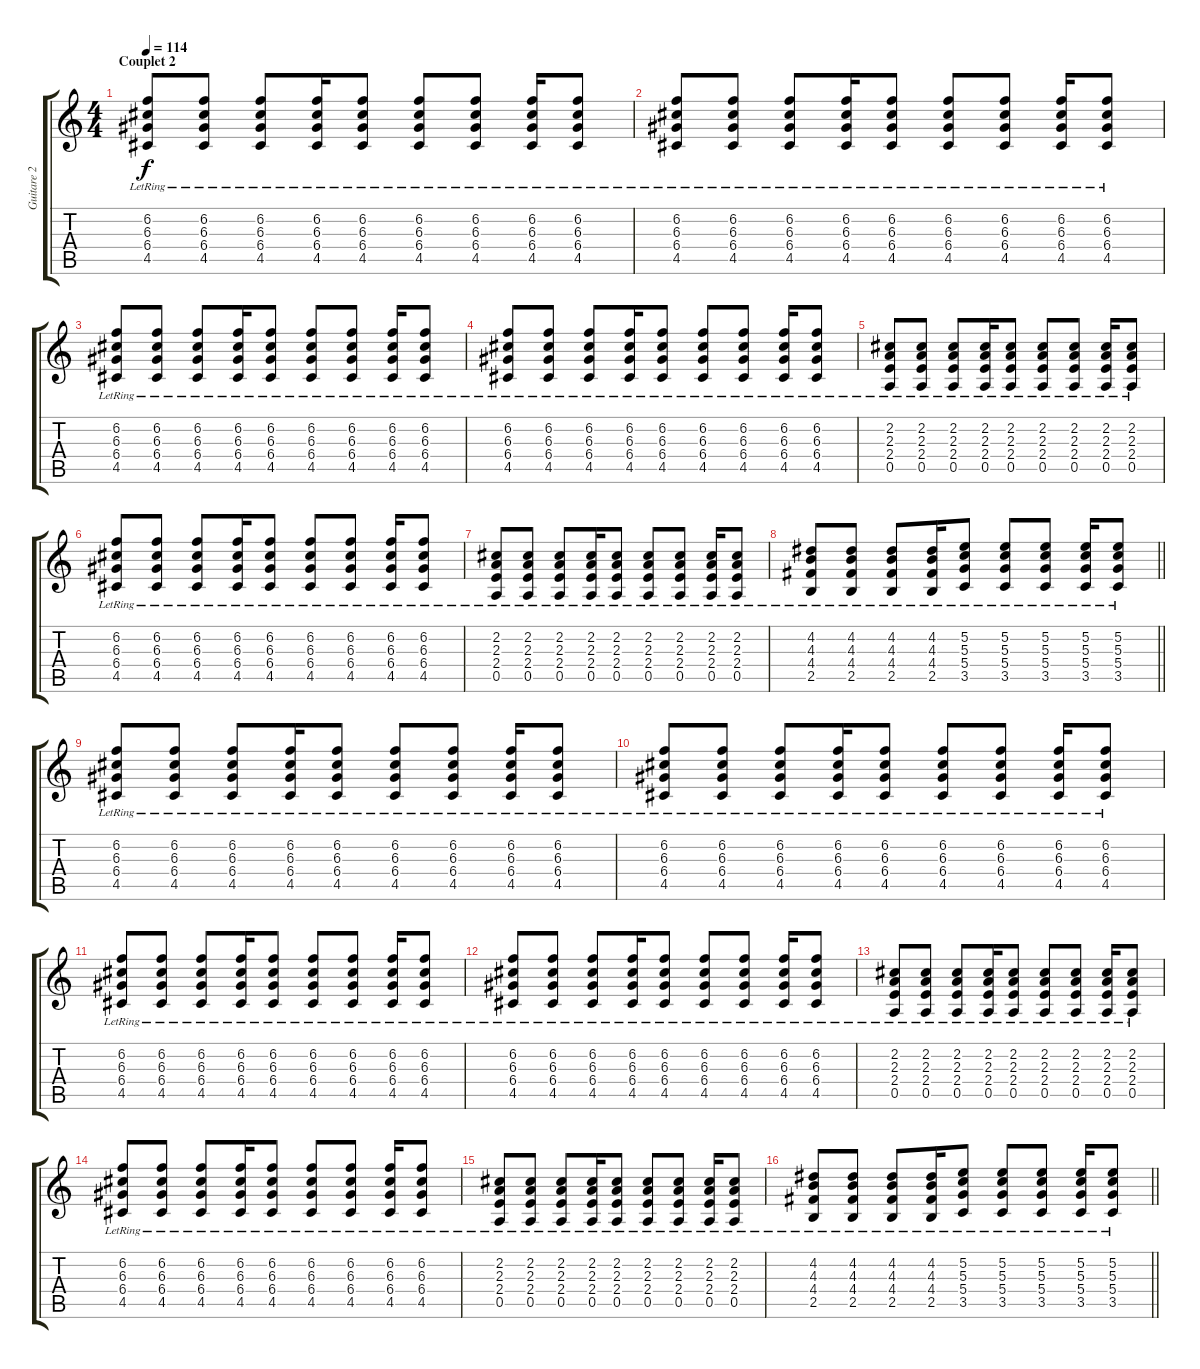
\track ("Guitare 2" "Guitare 2") {instrument overdrivenguitar}
\staff {score tabs}
\tuning (E4 B3 G3 D3 A2 E2) {hide}
\ts (4 4)
\section ("" "Couplet 2")
\tempo 114
\clef g2
\ks c
(6.2{lr} 6.3{lr} 6.4{lr} 4.5{lr}).8{dy f volume 8 instrument electricguitarclean} (6.2{lr} 6.3{lr} 6.4{lr} 4.5{lr}).8 (6.2{lr} 6.3{lr} 6.4{lr} 4.5{lr}).8 (6.2{lr} 6.3{lr} 6.4{lr} 4.5{lr}).16 (6.2{lr} 6.3{lr} 6.4{lr} 4.5{lr}).8 (6.2{lr} 6.3{lr} 6.4{lr} 4.5{lr}).8 (6.2{lr} 6.3{lr} 6.4{lr} 4.5{lr}).8 (6.2{lr} 6.3{lr} 6.4{lr} 4.5{lr}).16 (6.2{lr} 6.3{lr} 6.4{lr} 4.5{lr}).8 |
(6.2{lr} 6.3{lr} 6.4{lr} 4.5{lr}).8 (6.2{lr} 6.3{lr} 6.4{lr} 4.5{lr}).8 (6.2{lr} 6.3{lr} 6.4{lr} 4.5{lr}).8 (6.2{lr} 6.3{lr} 6.4{lr} 4.5{lr}).16 (6.2{lr} 6.3{lr} 6.4{lr} 4.5{lr}).8 (6.2{lr} 6.3{lr} 6.4{lr} 4.5{lr}).8 (6.2{lr} 6.3{lr} 6.4{lr} 4.5{lr}).8 (6.2{lr} 6.3{lr} 6.4{lr} 4.5{lr}).16 (6.2{lr} 6.3{lr} 6.4{lr} 4.5{lr}).8 |
(6.2{lr} 6.3{lr} 6.4{lr} 4.5{lr}).8 (6.2{lr} 6.3{lr} 6.4{lr} 4.5{lr}).8 (6.2{lr} 6.3{lr} 6.4{lr} 4.5{lr}).8 (6.2{lr} 6.3{lr} 6.4{lr} 4.5{lr}).16 (6.2{lr} 6.3{lr} 6.4{lr} 4.5{lr}).8 (6.2{lr} 6.3{lr} 6.4{lr} 4.5{lr}).8 (6.2{lr} 6.3{lr} 6.4{lr} 4.5{lr}).8 (6.2{lr} 6.3{lr} 6.4{lr} 4.5{lr}).16 (6.2{lr} 6.3{lr} 6.4{lr} 4.5{lr}).8 |
(6.2{lr} 6.3{lr} 6.4{lr} 4.5{lr}).8 (6.2{lr} 6.3{lr} 6.4{lr} 4.5{lr}).8 (6.2{lr} 6.3{lr} 6.4{lr} 4.5{lr}).8 (6.2{lr} 6.3{lr} 6.4{lr} 4.5{lr}).16 (6.2{lr} 6.3{lr} 6.4{lr} 4.5{lr}).8 (6.2{lr} 6.3{lr} 6.4{lr} 4.5{lr}).8 (6.2{lr} 6.3{lr} 6.4{lr} 4.5{lr}).8 (6.2{lr} 6.3{lr} 6.4{lr} 4.5{lr}).16 (6.2{lr} 6.3{lr} 6.4{lr} 4.5{lr}).8 |
(2.2{lr} 2.3{lr} 2.4{lr} 0.5{lr}).8 (2.2{lr} 2.3{lr} 2.4{lr} 0.5{lr}).8 (2.2{lr} 2.3{lr} 2.4{lr} 0.5{lr}).8 (2.2{lr} 2.3{lr} 2.4{lr} 0.5{lr}).16 (2.2{lr} 2.3{lr} 2.4{lr} 0.5{lr}).8 (2.2{lr} 2.3{lr} 2.4{lr} 0.5{lr}).8 (2.2{lr} 2.3{lr} 2.4{lr} 0.5{lr}).8 (2.2{lr} 2.3{lr} 2.4{lr} 0.5{lr}).16 (2.2{lr} 2.3{lr} 2.4{lr} 0.5{lr}).8 |
(6.2{lr} 6.3{lr} 6.4{lr} 4.5{lr}).8 (6.2{lr} 6.3{lr} 6.4{lr} 4.5{lr}).8 (6.2{lr} 6.3{lr} 6.4{lr} 4.5{lr}).8 (6.2{lr} 6.3{lr} 6.4{lr} 4.5{lr}).16 (6.2{lr} 6.3{lr} 6.4{lr} 4.5{lr}).8 (6.2{lr} 6.3{lr} 6.4{lr} 4.5{lr}).8 (6.2{lr} 6.3{lr} 6.4{lr} 4.5{lr}).8 (6.2{lr} 6.3{lr} 6.4{lr} 4.5{lr}).16 (6.2{lr} 6.3{lr} 6.4{lr} 4.5{lr}).8 |
(2.2{lr} 2.3{lr} 2.4{lr} 0.5{lr}).8 (2.2{lr} 2.3{lr} 2.4{lr} 0.5{lr}).8 (2.2{lr} 2.3{lr} 2.4{lr} 0.5{lr}).8 (2.2{lr} 2.3{lr} 2.4{lr} 0.5{lr}).16 (2.2{lr} 2.3{lr} 2.4{lr} 0.5{lr}).8 (2.2{lr} 2.3{lr} 2.4{lr} 0.5{lr}).8 (2.2{lr} 2.3{lr} 2.4{lr} 0.5{lr}).8 (2.2{lr} 2.3{lr} 2.4{lr} 0.5{lr}).16 (2.2{lr} 2.3{lr} 2.4{lr} 0.5{lr}).8 |
\barLineRight lightlight
(4.2{lr} 4.3{lr} 4.4{lr} 2.5{lr}).8 (4.2{lr} 4.3{lr} 4.4{lr} 2.5{lr}).8 (4.2{lr} 4.3{lr} 4.4{lr} 2.5{lr}).8 (4.2{lr} 4.3{lr} 4.4{lr} 2.5{lr}).16 (5.2{lr} 5.3{lr} 5.4{lr} 3.5{lr}).8 (5.2{lr} 5.3{lr} 5.4{lr} 3.5{lr}).8 (5.2{lr} 5.3{lr} 5.4{lr} 3.5{lr}).8 (5.2{lr} 5.3{lr} 5.4{lr} 3.5{lr}).16 (5.2{lr} 5.3{lr} 5.4{lr} 3.5{lr}).8 |
(6.2{lr} 6.3{lr} 6.4{lr} 4.5{lr}).8 (6.2{lr} 6.3{lr} 6.4{lr} 4.5{lr}).8 (6.2{lr} 6.3{lr} 6.4{lr} 4.5{lr}).8 (6.2{lr} 6.3{lr} 6.4{lr} 4.5{lr}).16 (6.2{lr} 6.3{lr} 6.4{lr} 4.5{lr}).8 (6.2{lr} 6.3{lr} 6.4{lr} 4.5{lr}).8 (6.2{lr} 6.3{lr} 6.4{lr} 4.5{lr}).8 (6.2{lr} 6.3{lr} 6.4{lr} 4.5{lr}).16 (6.2{lr} 6.3{lr} 6.4{lr} 4.5{lr}).8 |
(6.2{lr} 6.3{lr} 6.4{lr} 4.5{lr}).8 (6.2{lr} 6.3{lr} 6.4{lr} 4.5{lr}).8 (6.2{lr} 6.3{lr} 6.4{lr} 4.5{lr}).8 (6.2{lr} 6.3{lr} 6.4{lr} 4.5{lr}).16 (6.2{lr} 6.3{lr} 6.4{lr} 4.5{lr}).8 (6.2{lr} 6.3{lr} 6.4{lr} 4.5{lr}).8 (6.2{lr} 6.3{lr} 6.4{lr} 4.5{lr}).8 (6.2{lr} 6.3{lr} 6.4{lr} 4.5{lr}).16 (6.2{lr} 6.3{lr} 6.4{lr} 4.5{lr}).8 |
(6.2{lr} 6.3{lr} 6.4{lr} 4.5{lr}).8 (6.2{lr} 6.3{lr} 6.4{lr} 4.5{lr}).8 (6.2{lr} 6.3{lr} 6.4{lr} 4.5{lr}).8 (6.2{lr} 6.3{lr} 6.4{lr} 4.5{lr}).16 (6.2{lr} 6.3{lr} 6.4{lr} 4.5{lr}).8 (6.2{lr} 6.3{lr} 6.4{lr} 4.5{lr}).8 (6.2{lr} 6.3{lr} 6.4{lr} 4.5{lr}).8 (6.2{lr} 6.3{lr} 6.4{lr} 4.5{lr}).16 (6.2{lr} 6.3{lr} 6.4{lr} 4.5{lr}).8 |
(6.2{lr} 6.3{lr} 6.4{lr} 4.5{lr}).8 (6.2{lr} 6.3{lr} 6.4{lr} 4.5{lr}).8 (6.2{lr} 6.3{lr} 6.4{lr} 4.5{lr}).8 (6.2{lr} 6.3{lr} 6.4{lr} 4.5{lr}).16 (6.2{lr} 6.3{lr} 6.4{lr} 4.5{lr}).8 (6.2{lr} 6.3{lr} 6.4{lr} 4.5{lr}).8 (6.2{lr} 6.3{lr} 6.4{lr} 4.5{lr}).8 (6.2{lr} 6.3{lr} 6.4{lr} 4.5{lr}).16 (6.2{lr} 6.3{lr} 6.4{lr} 4.5{lr}).8 |
(2.2{lr} 2.3{lr} 2.4{lr} 0.5{lr}).8 (2.2{lr} 2.3{lr} 2.4{lr} 0.5{lr}).8 (2.2{lr} 2.3{lr} 2.4{lr} 0.5{lr}).8 (2.2{lr} 2.3{lr} 2.4{lr} 0.5{lr}).16 (2.2{lr} 2.3{lr} 2.4{lr} 0.5{lr}).8 (2.2{lr} 2.3{lr} 2.4{lr} 0.5{lr}).8 (2.2{lr} 2.3{lr} 2.4{lr} 0.5{lr}).8 (2.2{lr} 2.3{lr} 2.4{lr} 0.5{lr}).16 (2.2{lr} 2.3{lr} 2.4{lr} 0.5{lr}).8 |
(6.2{lr} 6.3{lr} 6.4{lr} 4.5{lr}).8 (6.2{lr} 6.3{lr} 6.4{lr} 4.5{lr}).8 (6.2{lr} 6.3{lr} 6.4{lr} 4.5{lr}).8 (6.2{lr} 6.3{lr} 6.4{lr} 4.5{lr}).16 (6.2{lr} 6.3{lr} 6.4{lr} 4.5{lr}).8 (6.2{lr} 6.3{lr} 6.4{lr} 4.5{lr}).8 (6.2{lr} 6.3{lr} 6.4{lr} 4.5{lr}).8 (6.2{lr} 6.3{lr} 6.4{lr} 4.5{lr}).16 (6.2{lr} 6.3{lr} 6.4{lr} 4.5{lr}).8 |
(2.2{lr} 2.3{lr} 2.4{lr} 0.5{lr}).8 (2.2{lr} 2.3{lr} 2.4{lr} 0.5{lr}).8 (2.2{lr} 2.3{lr} 2.4{lr} 0.5{lr}).8 (2.2{lr} 2.3{lr} 2.4{lr} 0.5{lr}).16 (2.2{lr} 2.3{lr} 2.4{lr} 0.5{lr}).8 (2.2{lr} 2.3{lr} 2.4{lr} 0.5{lr}).8 (2.2{lr} 2.3{lr} 2.4{lr} 0.5{lr}).8 (2.2{lr} 2.3{lr} 2.4{lr} 0.5{lr}).16 (2.2{lr} 2.3{lr} 2.4{lr} 0.5{lr}).8 |
\barLineRight lightlight
(4.2{lr} 4.3{lr} 4.4{lr} 2.5{lr}).8 (4.2{lr} 4.3{lr} 4.4{lr} 2.5{lr}).8 (4.2{lr} 4.3{lr} 4.4{lr} 2.5{lr}).8 (4.2{lr} 4.3{lr} 4.4{lr} 2.5{lr}).16 (5.2{lr} 5.3{lr} 5.4{lr} 3.5{lr}).8 (5.2{lr} 5.3{lr} 5.4{lr} 3.5{lr}).8 (5.2{lr} 5.3{lr} 5.4{lr} 3.5{lr}).8 (5.2{lr} 5.3{lr} 5.4{lr} 3.5{lr}).16 (5.2{lr} 5.3{lr} 5.4{lr} 3.5{lr}).8
